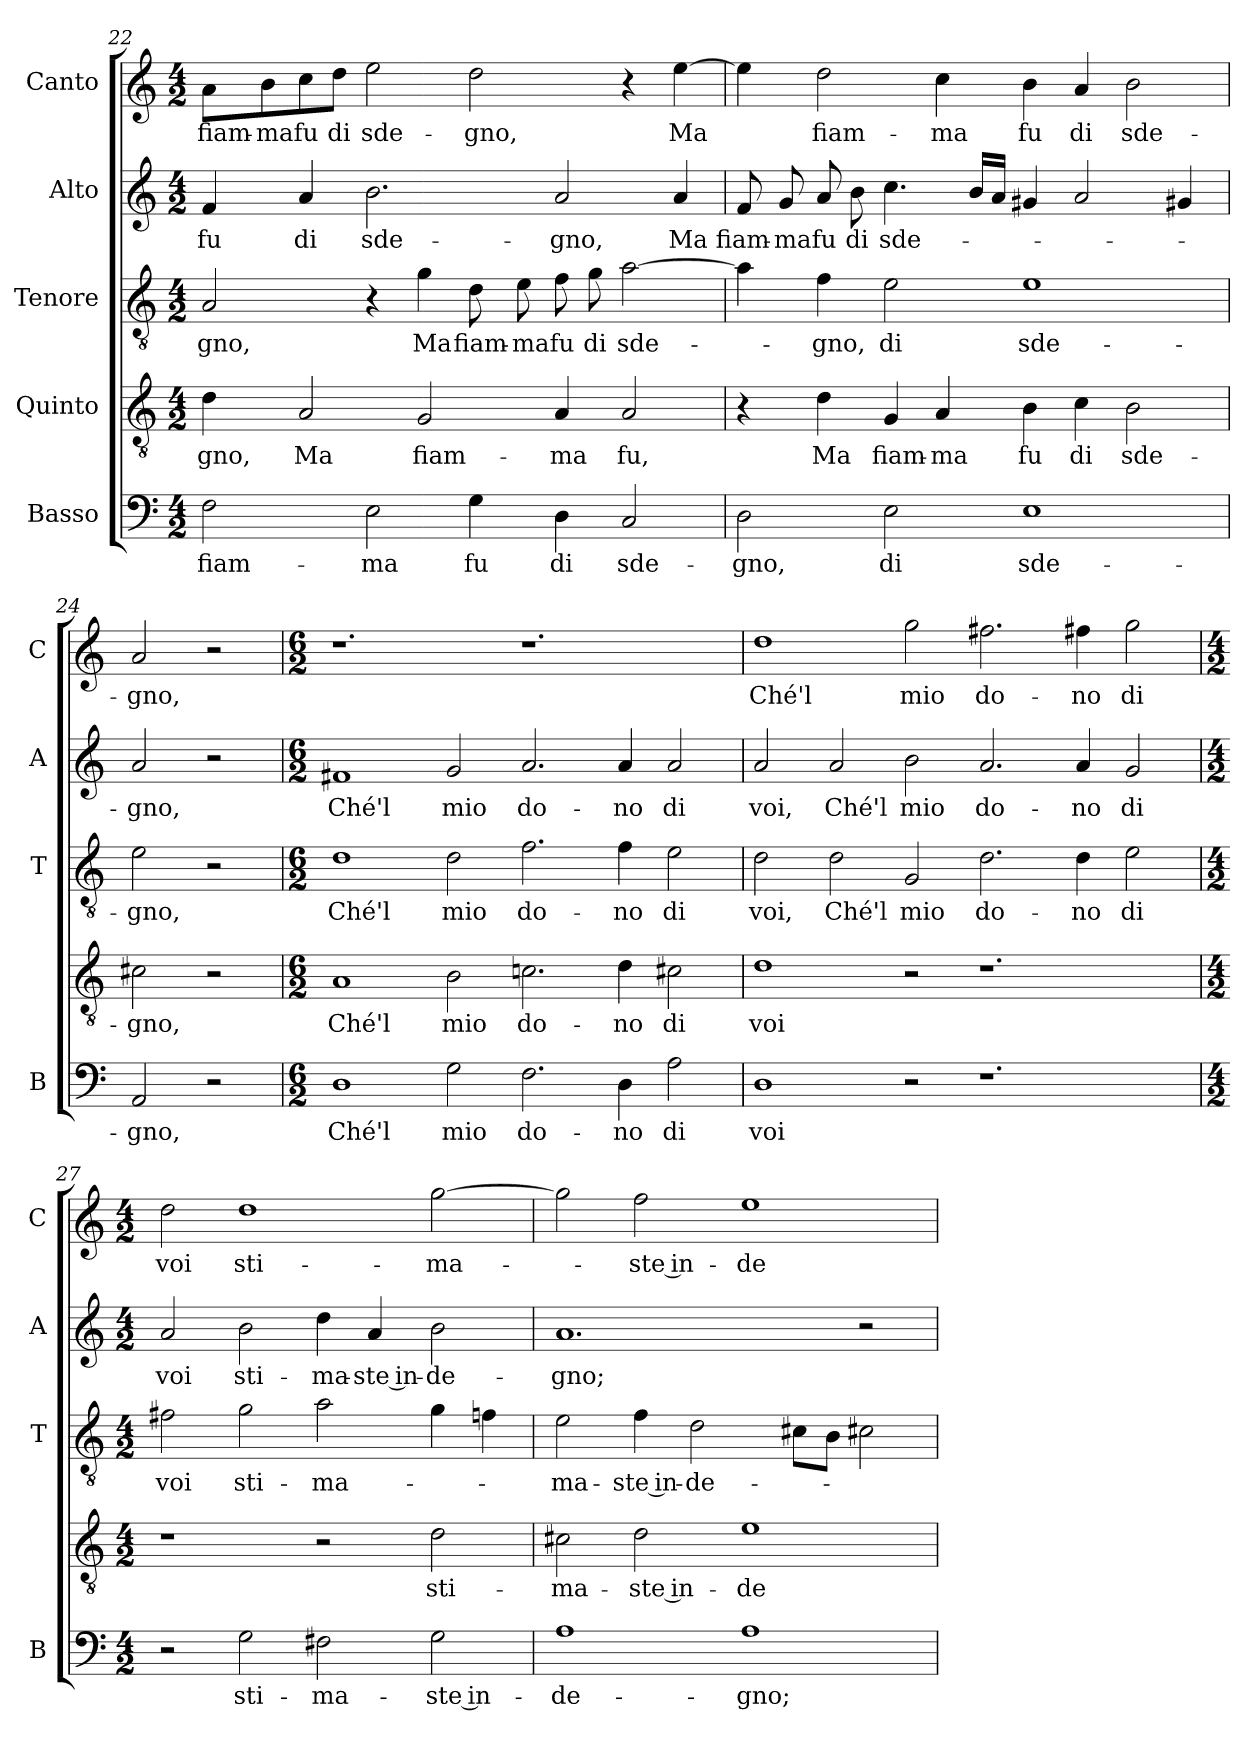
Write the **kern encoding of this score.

**kern	**text	**kern	**text	**kern	**text	**kern	**text	**kern	**text
*part5	*part5	*part4	*part4	*part3	*part3	*part2	*part2	*part1	*part1
*staff5	*staff5	*staff4	*staff4	*staff3	*staff3	*staff2	*staff2	*staff1	*staff1
*I"Basso	*	*I"Quinto	*	*I"Tenore	*	*I"Alto	*	*I"Canto	*
*I'B	*	*	*	*I'T	*	*I'A	*	*I'C	*
*clefF4	*	*clefGv2	*	*clefGv2	*	*clefG2	*	*clefG2	*
*k[]	*	*k[]	*	*k[]	*	*k[]	*	*k[]	*
*C:	*	*C:	*	*C:	*	*C:	*	*C:	*
*M4/2	*	*M4/2	*	*M4/2	*	*M4/2	*	*M4/2	*
=22	=22	=22	=22	=22	=22	=22	=22	=22	=22
2F	fiam-	4d	-gno,	2A	-gno,	4f	fu	8a\L	fiam-
.	.	.	.	.	.	.	.	8b\	-ma
.	.	2A	Ma	.	.	4a	di	8cc\	fu
.	.	.	.	.	.	.	.	8dd\J	di
2E	-ma	.	.	4r	.	2.b	sde-	2ee	sde-
.	.	2G	fiam-	4g	Ma	.	.	.	.
4G	fu	.	.	8d	fiam-	.	.	2dd	-gno,
.	.	.	.	8e	-ma	.	.	.	.
4D	di	4A	-ma	8f	fu	2a	-gno,	.	.
.	.	.	.	8g	di	.	.	.	.
2C	sde-	2A	fu,	[2a	sde-	.	.	4r	.
.	.	.	.	.	.	4a	Ma	[4ee	Ma
=23	=23	=23	=23	=23	=23	=23	=23	=23	=23
2D	-gno,	4r	.	4a]	.	8f	fiam-	4ee]	.
.	.	.	.	.	.	8g	-ma	.	.
.	.	4d	Ma	4f	-gno,	8a	fu	2dd	fiam-
.	.	.	.	.	.	8b	di	.	.
2E	di	4G	fiam-	2e	di	4.cc	sde-	.	.
.	.	4A	-ma	.	.	.	.	4cc	-ma
.	.	.	.	.	.	16bLL	.	.	.
.	.	.	.	.	.	16aJJ	.	.	.
1E	sde-	4B	fu	1e	sde-	4g#X	.	4b	fu
.	.	4c	di	.	.	2a	.	4a	di
.	.	2B	sde-	.	.	.	.	2b	sde-
.	.	.	.	.	.	4g#X	.	.	.
=24	=24	=24	=24	=24	=24	=24	=24	=24	=24
2AA	-gno,	2c#X	-gno,	2e	-gno,	2a	-gno,	2a	-gno,
2r	.	2r	.	2r	.	2r	.	2r	.
=25	=25	=25	=25	=25	=25	=25	=25	=25	=25
*M6/2	*	*M6/2	*	*M6/2	*	*M6/2	*	*M6/2	*
1D	Ché'l	1A	Ché'l	1d	Ché'l	1f#X	Ché'l	1.r	.
2G	mio	2B	mio	2d	mio	2g	mio	.	.
2.F	do-	2.cn	do-	2.f	do-	2.a	do-	1.r	.
4D	-no	4d	-no	4f	-no	4a	-no	.	.
2A	di	2c#X	di	2e	di	2a	di	.	.
=26	=26	=26	=26	=26	=26	=26	=26	=26	=26
1D	voi	1d	voi	2d	voi,	2a	voi,	1dd	Ché'l
.	.	.	.	2d	Ché'l	2a	Ché'l	.	.
2r	.	2r	.	2G	mio	2b	mio	2gg	mio
1.r	.	1.r	.	2.d	do-	2.a	do-	2.ff#X	do-
.	.	.	.	4d	-no	4a	-no	4ff#X	-no
.	.	.	.	2e	di	2g	di	2gg	di
=27	=27	=27	=27	=27	=27	=27	=27	=27	=27
*M4/2	*	*M4/2	*	*M4/2	*	*M4/2	*	*M4/2	*
2r	.	1r	.	2f#X	voi	2a	voi	2dd	voi
2G	sti-	.	.	2g	sti-	2b	sti-	1dd	sti-
2F#X	-ma-	2r	.	2a	-ma-	4dd	-ma-	.	.
.	.	.	.	.	.	4a	-ste in-	.	.
2G	-ste in-	2d	sti-	4g	.	2b	-de-	[2gg	-ma-
.	.	.	.	4fn	.	.	.	.	.
=28	=28	=28	=28	=28	=28	=28	=28	=28	=28
1A	-de-	2c#X	-ma-	2e	-ma-	1.a	-gno;	2gg]	.
.	.	2d	-ste in-	4f	-ste in-	.	.	2ff	-ste in-
.	.	.	.	2d	-de-	.	.	.	.
1A	-gno;	1e	-de-	.	.	.	.	1ee	-de-
.	.	.	.	8c#XL	.	.	.	.	.
.	.	.	.	8BJ	.	.	.	.	.
.	.	.	.	2c#X	.	2r	.	.	.
=	=	=	=	=	=	=	=	=	=
*-	*-	*-	*-	*-	*-	*-	*-	*-	*-
